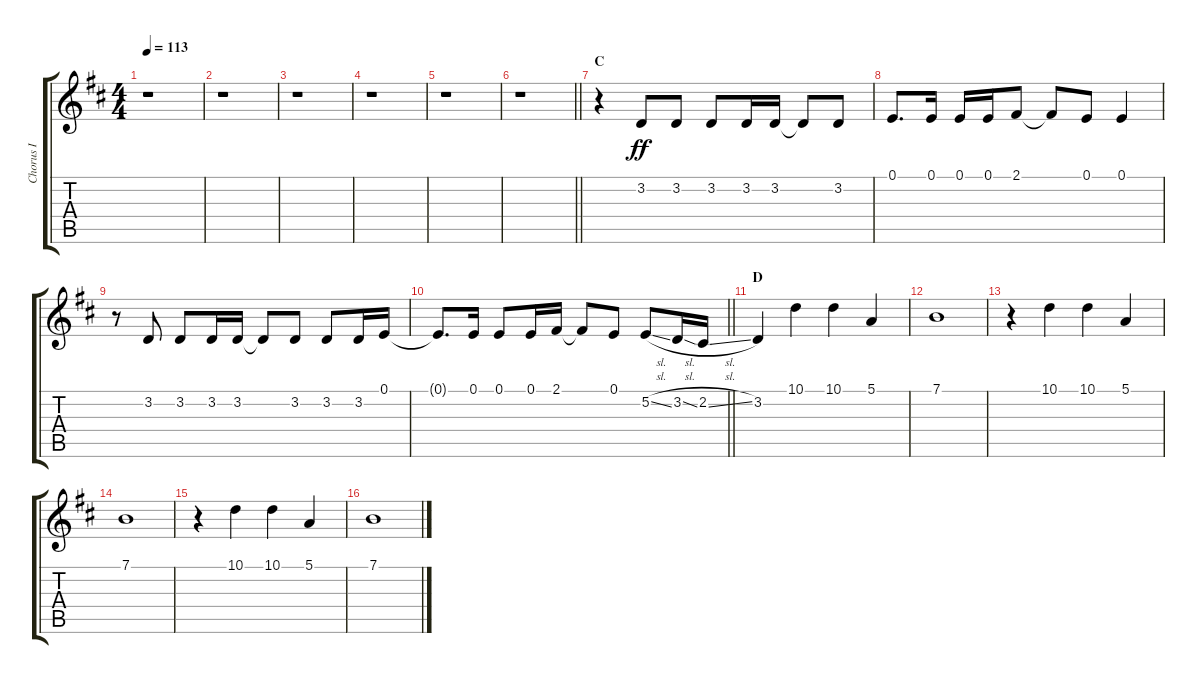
\track ("Chorus I" "Chorus I") {instrument voiceoohs}
\staff {score tabs}
\tuning (E4 B3 G3 D3 A2 E2) {hide}
\ts (4 4)
\tempo 113
\clef g2
\ks d
r.1{dy fff} |
r.1 |
r.1 |
r.1 |
r.1 |
\barLineRight lightlight
r.1 |
\section ("" "C")
r.4 3.2.8{dy ff} 3.2.8 3.2.8 3.2.16 3.2.16 3.2{t}.8 3.2.8 |
0.1.8{d} 0.1.16 0.1.16 0.1.16 2.1.8 2.1{t}.8 0.1.8 0.1.4 |
r.8 3.2.8 3.2.8 3.2.16 3.2.16 3.2{t}.8 3.2.8 3.2.8 3.2.16 0.1.16 |
\barLineRight lightlight
0.1{t}.8{d} 0.1.16 0.1.8 0.1.16 2.1.16 2.1{t}.8 0.1.8 5.2{sl}.8 3.2{sl}.16 2.2{sl}.16 |
\section ("" "D")
3.2.4 10.1.4 10.1.4 5.1.4 |
7.1.1 |
r.4 10.1.4 10.1.4 5.1.4 |
7.1.1 |
r.4 10.1.4 10.1.4 5.1.4 |
7.1.1
